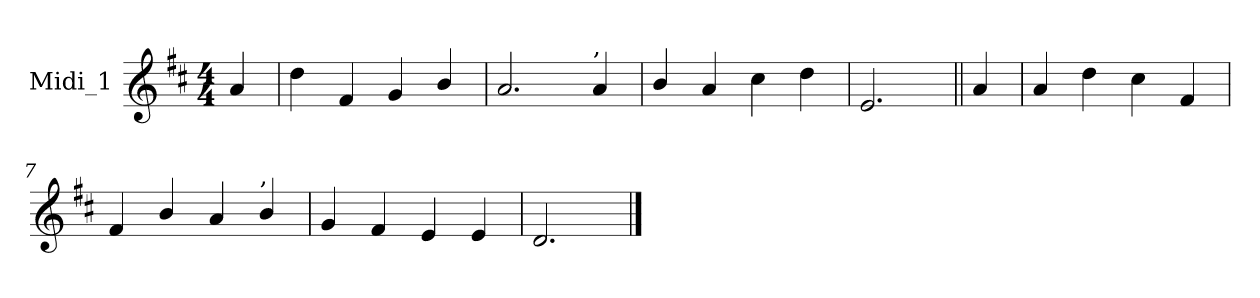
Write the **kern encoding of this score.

**kern
*part1
*staff1
*I"Midi_1
*clefG2
*k[f#c#]
*D:
*M4/4
=
4a
=1
4dd
4f#
4g
4b/
=2
2.a/
!LO:TX:a:t=,
4a/
=3
4b/
4a
4cc#
4dd
=4
2.e
!!LO:LB:g=z
=5||
4a
=6
4a
4dd
4cc#
4f#
=7
4f#
4b/
4a/
!LO:TX:a:t=,
4b/
=8
4g/
4f#
4e
4e
=9
2.d
==
*-
